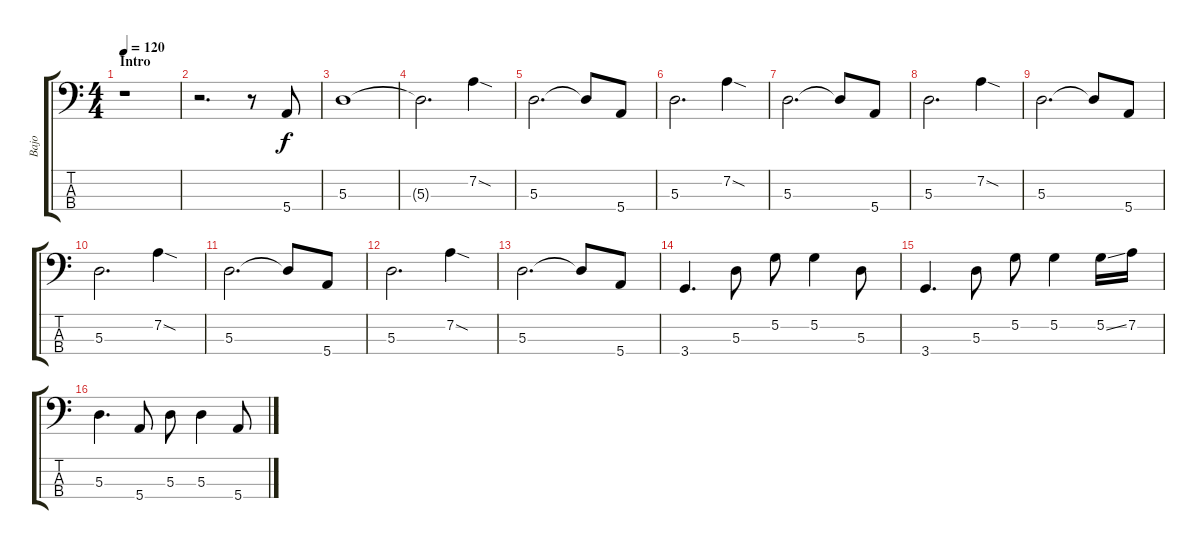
\track ("Bajo" "Bajo") {instrument electricbassfinger}
\staff {score tabs}
\tuning (G2 D2 A1 E1) {hide}
\ts (4 4)
\section ("" "Intro")
\tempo 120
\clef f4
\ks c
r.1{dy f instrument electricbassfinger} |
r.2{d} r.8 5.4.8 |
5.3.1 |
5.3{t}.2{d} 7.2{sod}.4 |
5.3.2{d} 5.3{t}.8 5.4.8 |
5.3.2{d} 7.2{sod}.4 |
5.3.2{d} 5.3{t}.8 5.4.8 |
5.3.2{d} 7.2{sod}.4 |
5.3.2{d} 5.3{t}.8 5.4.8 |
5.3.2{d} 7.2{sod}.4 |
5.3.2{d} 5.3{t}.8 5.4.8 |
5.3.2{d} 7.2{sod}.4 |
5.3.2{d} 5.3{t}.8 5.4.8 |
3.4.4{d} 5.3.8 5.2.8 5.2.4 5.3.8 |
3.4.4{d} 5.3.8 5.2.8 5.2.4 5.2{ss}.16 7.2.16 |
5.3.4{d} 5.4.8 5.3.8 5.3.4 5.4.8
